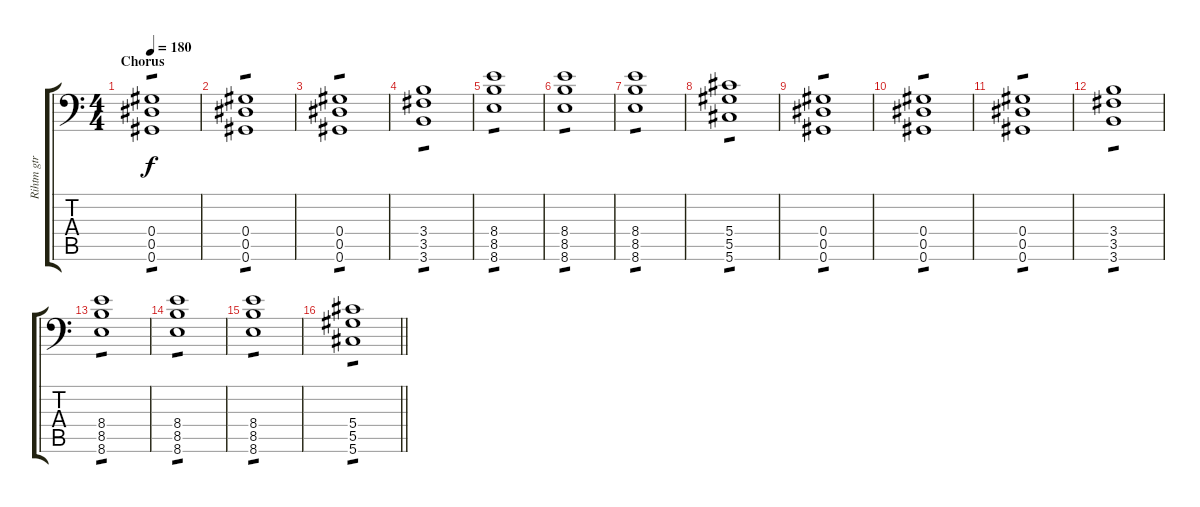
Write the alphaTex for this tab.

\track ("Rihtm gtr" "Rihtm gtr") {instrument distortionguitar}
\staff {score tabs}
\tuning (Bb3 F3 Db3 Ab2 Eb2 Ab1) {hide}
\ts (4 4)
\section ("" "Chorus")
\tempo 180
\clef f4
\ks c
(0.4 0.5 0.6).1{tp 1 dy f} |
(0.4 0.5 0.6).1{tp 1} |
(0.4 0.5 0.6).1{tp 1} |
(3.4 3.5 3.6).1{tp 1} |
(8.4 8.5 8.6).1{tp 1} |
(8.4 8.5 8.6).1{tp 1} |
(8.4 8.5 8.6).1{tp 1} |
(5.4 5.5 5.6).1{tp 1} |
(0.4 0.5 0.6).1{tp 1} |
(0.4 0.5 0.6).1{tp 1} |
(0.4 0.5 0.6).1{tp 1} |
(3.4 3.5 3.6).1{tp 1} |
(8.4 8.5 8.6).1{tp 1} |
(8.4 8.5 8.6).1{tp 1} |
(8.4 8.5 8.6).1{tp 1} |
\barLineRight lightlight
(5.4 5.5 5.6).1{tp 1}
